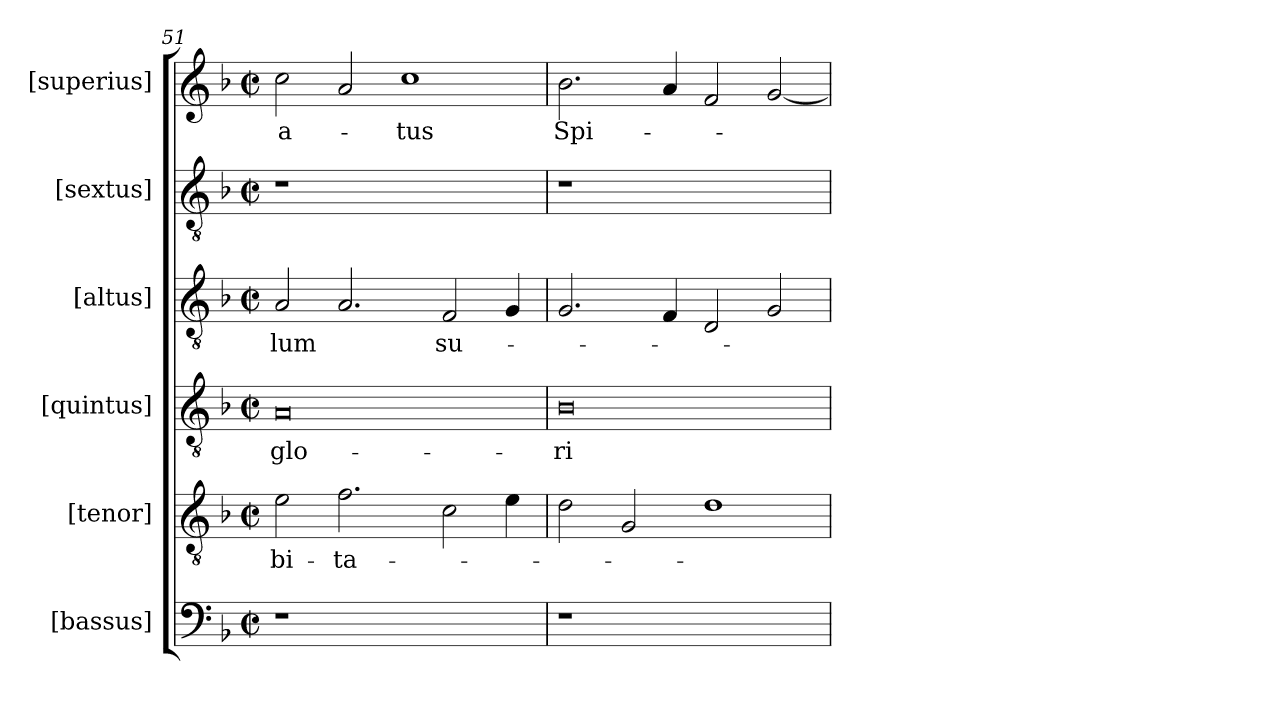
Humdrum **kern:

**kern	**kern	**text	**kern	**text	**kern	**text	**kern	**kern	**text
*part6	*part5	*part5	*part4	*part4	*part3	*part3	*part2	*part1	*part1
*staff6	*staff5	*staff5	*staff4	*staff4	*staff3	*staff3	*staff2	*staff1	*staff1
*I"[bassus]	*I"[tenor]	*	*I"[quintus]	*	*I"[altus]	*	*I"[sextus]	*I"[superius]	*
*I'[bassus]	*I'[tenor]	*	*I'[quintus]	*	*I'[altus]	*	*I'[sextus]	*I'[superius]	*
*clefF4	*clefGv2	*	*clefGv2	*	*clefGv2	*	*clefGv2	*clefG2	*
*k[b-]	*k[b-]	*	*k[b-]	*	*k[b-]	*	*k[b-]	*k[b-]	*
*F:	*F:	*	*F:	*	*F:	*	*F:	*F:	*
*M2/2	*M2/2	*	*M2/2	*	*M2/2	*	*M2/2	*M2/2	*
*met(c|)	*met(c|)	*	*met(c|)	*	*met(c|)	*	*met(c|)	*met(c|)	*
=51	=51	=51	=51	=51	=51	=51	=51	=51	=51
!	!	!LO:LY:b:cj	!LO:N:vis=0	!LO:LY:b:cj	!	!LO:LY:b:cj	!	!	!LO:LY:b:rj
1r	2e\	-bi-	1A	glo-	2A/	-lum	1r	2cc\	-a-
!	!	!LO:LY:b:cj	!	!	!	!	!	!	!
.	2.f\	-ta-	.	.	2.A/	.	.	2a/	.
!	!	!	!	!	!	!	!	!	!LO:LY:b:cj
1ryy	.	.	1ryy	.	.	.	1ryy	1cc	-tus
!	!	!	!	!	!	!LO:LY:b:cj	!	!	!
.	2c\	.	.	.	2F/	su-	.	.	.
.	4e\	.	.	.	4G/	.	.	.	.
=52	=52	=52	=52	=52	=52	=52	=52	=52	=52
!	!	!	!	!LO:LY:b:cj	!	!	!	!	!LO:LY:b:cj
1r	2d\	.	0B-	-ri-	2.G/	.	1r	2.b-\	Spi-
.	2G/	.	.	.	.	.	.	.	.
.	.	.	.	.	4F/	.	.	4a/	.
1ryy	1d	.	.	.	2D/	.	1ryy	2f/	.
.	.	.	.	.	2G/	.	.	[<2g/	.
=	=	=	=	=	=	=	=	=	=
*-	*-	*-	*-	*-	*-	*-	*-	*-	*-
